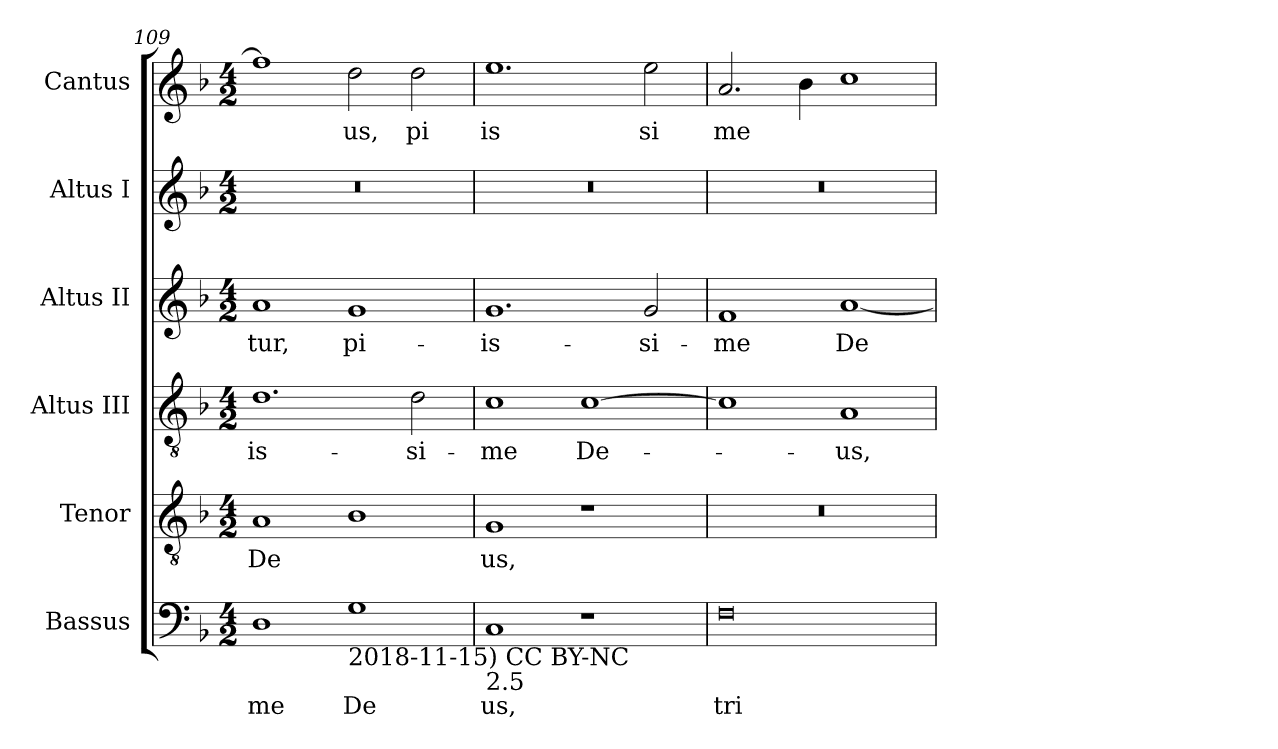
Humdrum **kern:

**kern	**text	**kern	**text	**kern	**text	**kern	**text	**kern	**kern	**text
*part6	*part6	*part5	*part5	*part4	*part4	*part3	*part3	*part2	*part1	*part1
*staff6	*staff6	*staff5	*staff5	*staff4	*staff4	*staff3	*staff3	*staff2	*staff1	*staff1
*I"Bassus	*	*I"Tenor	*	*I"Altus III	*	*I"Altus II	*	*I"Altus I	*I"Cantus	*
*I'Bassus	*	*I'Tenor	*	*I'Altus III	*	*I'Altus II	*	*I'Altus I	*I'Cantus	*
*clefF4	*	*clefGv2	*	*clefGv2	*	*clefG2	*	*clefG2	*clefG2	*
*ITrd-3c-5	*	*ITrd-3c-5	*	*ITrd-3c-5	*	*ITrd-3c-5	*	*	*ITrd-3c-5	*
*k[b-e-]	*	*k[b-e-]	*	*k[b-e-]	*	*k[b-e-]	*	*k[b-]	*k[b-e-]	*
*B-:	*	*B-:	*	*B-:	*	*B-:	*	*F:	*B-:	*
*M4/2	*	*M4/2	*	*M4/2	*	*M4/2	*	*M4/2	*M4/2	*
=109	=109	=109	=109	=109	=109	=109	=109	=109	=109	=109
!	!LO:LY:b:cj	!	!LO:LY:b:cj	!	!LO:LY:b:cj	!	!LO:LY:b:cj	!	!	!
1G	me	1d	De	1.g	-is-	1dd	-tur,	0r	1bb-]	.
!LO:TX:b:t=2018-11-15) CC BY-NC	!	!	!	!	!	!	!	!	!	!
!	!LO:LY:b:cj	!	!	!	!	!	!LO:LY:b:cj	!	!	!LO:LY:b:cj
1c	De	1e-	.	.	.	1cc	pi-	.	2gg\	us,
!	!	!	!	!	!LO:LY:b:cj	!	!	!	!	!LO:LY:b:cj
.	.	.	.	2g\	-si-	.	.	.	2gg\	pi
=110	=110	=110	=110	=110	=110	=110	=110	=110	=110	=110
!LO:TX:b:t=2.5	!	!	!	!	!	!	!	!	!	!
!	!LO:LY:b:cj	!	!LO:LY:b:cj	!	!LO:LY:b:cj	!	!LO:LY:b:cj	!	!	!LO:LY:b:cj
1F	us,	1c	us,	1f	-me	1.cc	-is-	0r	1.aa	is
!	!	!	!	!	!LO:LY:b:cj	!	!	!	!	!
1r	.	1r	.	[>1f	De-	.	.	.	.	.
!	!	!	!	!	!	!	!LO:LY:b:cj	!	!	!LO:LY:b:cj
.	.	.	.	.	.	2cc/	-si-	.	2aa\	si
=111	=111	=111	=111	=111	=111	=111	=111	=111	=111	=111
!	!LO:LY:b:cj	!	!	!	!	!	!LO:LY:b:cj	!	!	!LO:LY:b
0B-	tri	0r	.	1f]	.	1b-	-me	0r	2.dd/	me
.	.	.	.	.	.	.	.	.	4ee-\	.
!	!	!	!	!	!LO:LY:b:cj	!	!LO:LY:b:cj	!	!	!
.	.	.	.	1d	-us,	[>1dd	De-	.	1ff	.
=	=	=	=	=	=	=	=	=	=	=
*-	*-	*-	*-	*-	*-	*-	*-	*-	*-	*-
